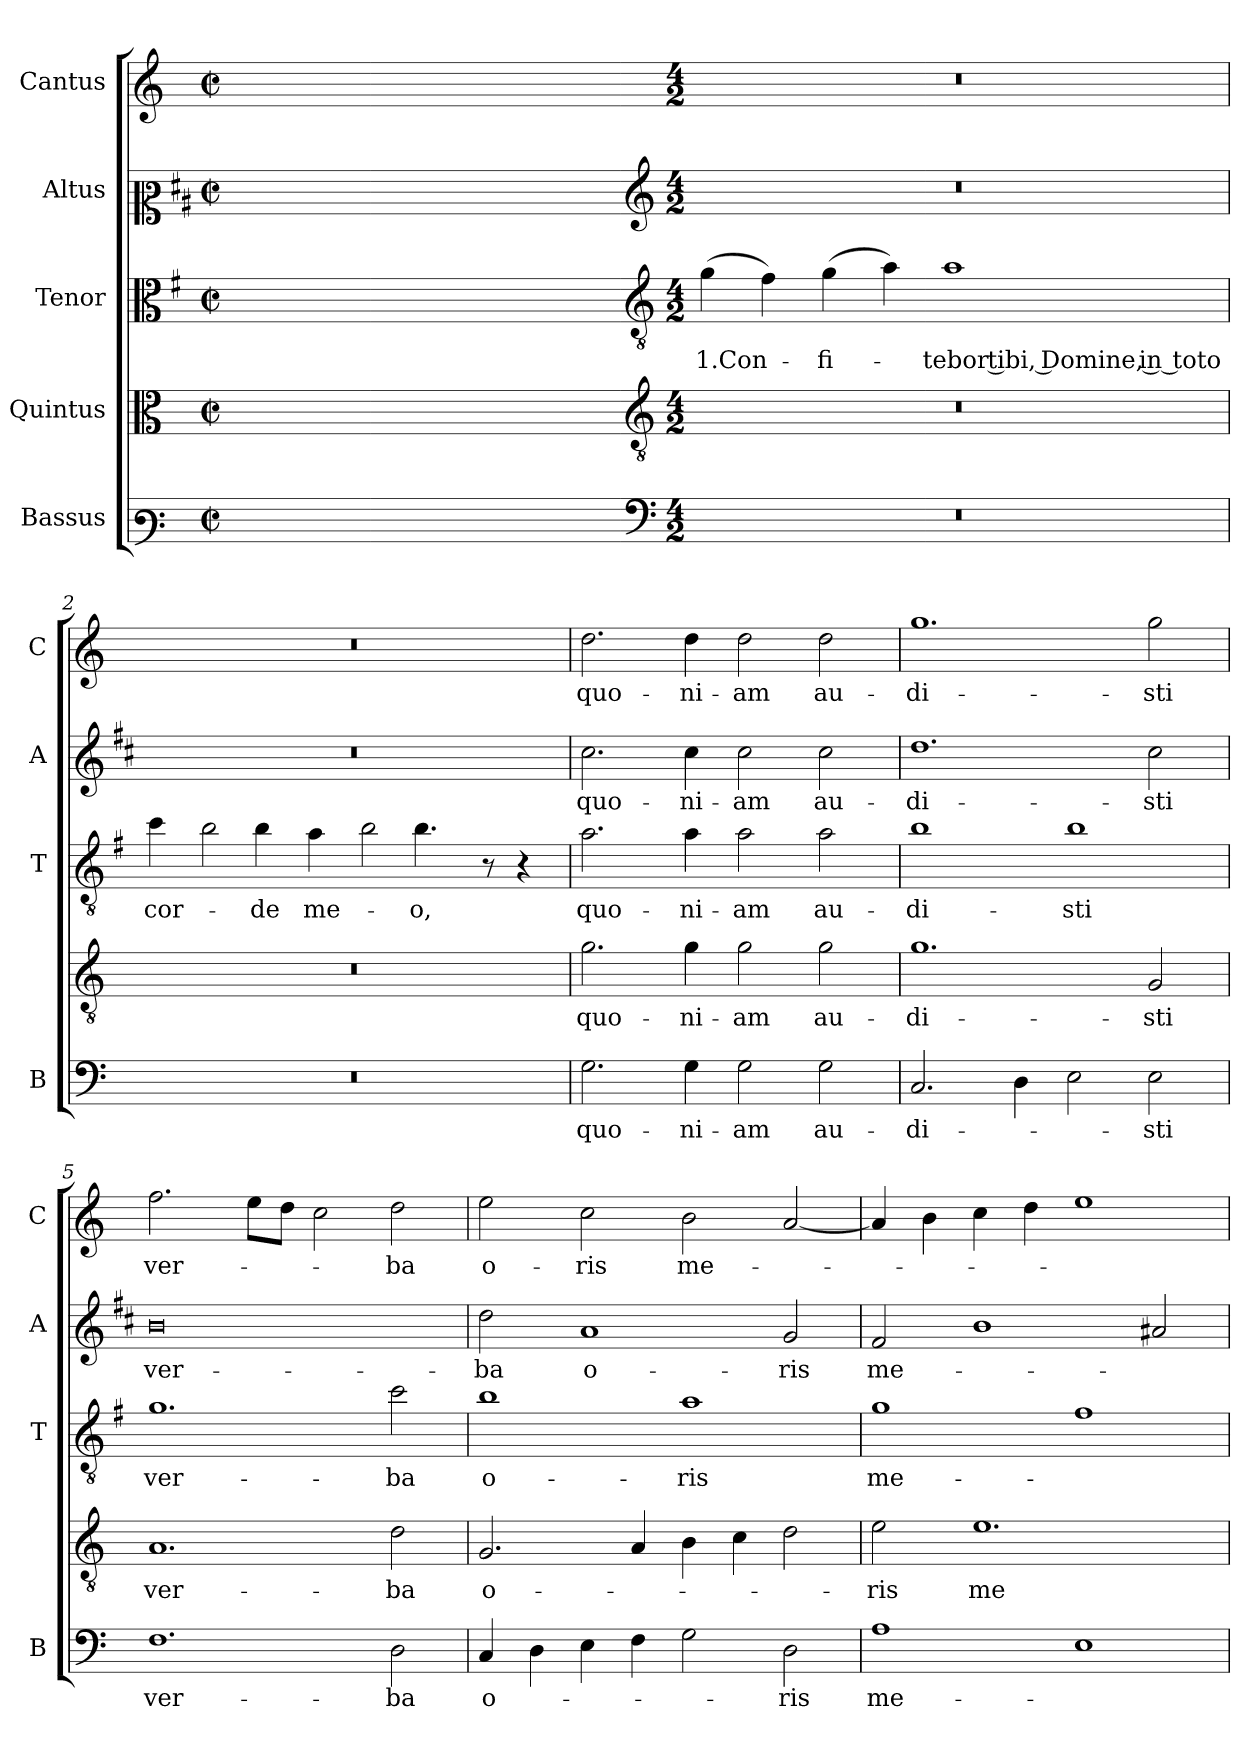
**kern	**text	**kern	**text	**kern	**text	**kern	**text	**kern	**text
*part5	*part5	*part4	*part4	*part3	*part3	*part2	*part2	*part1	*part1
*staff5	*staff5	*staff4	*staff4	*staff3	*staff3	*staff2	*staff2	*staff1	*staff1
*I"Bassus	*	*I"Quintus	*	*I"Tenor	*	*I"Altus	*	*I"Cantus	*
*I'B	*	*	*	*I'T	*	*I'A	*	*I'C	*
*clefF3	*	*clefC3	*	*clefC3	*	*clefC2	*	*clefG2	*
*	*	*	*	*ITrd4c7	*	*ITrd1c2	*	*	*
*k[]	*	*k[]	*	*k[]	*	*k[]	*	*k[]	*
*C:	*	*C:	*	*C:	*	*C:	*	*C:	*
*M2/2	*	*M2/2	*	*M2/2	*	*M2/2	*	*M2/2	*
*met(c|)	*	*met(c|)	*	*met(c|)	*	*met(c|)	*	*met(c|)	*
=	=	=	=	=	=	=	=	=	=
1ryy	.	1ryy	.	1ryy	.	1ryy	.	1ryy	.
=1X-	=1X-	=1X-	=1X-	=1X-	=1X-	=1X-	=1X-	=1X-	=1X-
4ryy	.	4ryy	.	4ryy	.	4ryy	.	4ryy	.
4ryy	.	4ryy	.	4ryy	.	4ryy	.	4ryy	.
4ryy	.	4ryy	.	4ryy	.	4ryy	.	4ryy	.
4ryy	.	4ryy	.	4ryy	.	4ryy	.	4ryy	.
=1-	=1-	=1-	=1-	=1-	=1-	=1-	=1-	=1-	=1-
*clefF4	*	*clefGv2	*	*clefGv2	*	*clefG2	*	*	*
*M4/2	*	*M4/2	*	*M4/2	*	*M4/2	*	*M4/2	*
!	!	!	!	!	!LO:LY:b	!	!	!	!
0r	.	0r	.	(>4c\	1.Con-	0r	.	0r	.
.	.	.	.	4B\)	.	.	.	.	.
!	!	!	!	!	!LO:LY:b	!	!	!	!
.	.	.	.	(>4c\	-fi-	.	.	.	.
.	.	.	.	4d\)	.	.	.	.	.
!	!	!	!	!	!LO:LY:b	!	!	!	!
.	.	.	.	1d	-tebor tibi, Domine, in toto	.	.	.	.
=2	=2	=2	=2	=2	=2	=2	=2	=2	=2
!	!	!	!	!	!LO:LY:b	!	!	!	!
0r	.	0r	.	4f\	cor-	0r	.	0r	.
!	!	!	!	!LO:N:head=open	!	!	!	!	!
.	.	.	.	4e\	.	.	.	.	.
!	!	!	!	!	!LO:LY:b	!	!	!	!
.	.	.	.	4e\	-de	.	.	.	.
!	!	!	!	!	!LO:LY:b	!	!	!	!
.	.	.	.	4d\	me-	.	.	.	.
!	!	!	!	!LO:N:head=open	!	!	!	!	!
.	.	.	.	4e\	.	.	.	.	.
!	!	!	!	!	!LO:LY:b	!	!	!	!
.	.	.	.	4.e\	-o,	.	.	.	.
.	.	.	.	8r	.	.	.	.	.
.	.	.	.	4r	.	.	.	.	.
=3	=3	=3	=3	=3	=3	=3	=3	=3	=3
!	!LO:LY:b	!	!LO:LY:b	!	!LO:LY:b	!	!LO:LY:b	!	!LO:LY:b
2.G\	quo-	2.g\	quo-	2.d\	quo-	2.b\	quo-	2.dd\	quo-
!	!LO:LY:b	!	!LO:LY:b	!	!LO:LY:b	!	!LO:LY:b	!	!LO:LY:b
4G\	-ni-	4g\	-ni-	4d\	-ni-	4b\	-ni-	4dd\	-ni-
!	!LO:LY:b	!	!LO:LY:b	!	!LO:LY:b	!	!LO:LY:b	!	!LO:LY:b
2G\	-am	2g\	-am	2d\	-am	2b\	-am	2dd\	-am
!	!LO:LY:b	!	!LO:LY:b	!	!LO:LY:b	!	!LO:LY:b	!	!LO:LY:b
2G\	au-	2g\	au-	2d\	au-	2b\	au-	2dd\	au-
!!LO:LB:g=z
=4	=4	=4	=4	=4	=4	=4	=4	=4	=4
!	!LO:LY:b	!	!LO:LY:b	!	!LO:LY:b	!	!LO:LY:b	!	!LO:LY:b
2.C/	-di-	1.g	-di-	1e	-di-	1.cc	-di-	1.gg	-di-
4D\	.	.	.	.	.	.	.	.	.
!	!	!	!	!	!LO:LY:b	!	!	!	!
2E\	.	.	.	1e	-sti	.	.	.	.
!	!LO:LY:b	!	!LO:LY:b	!	!	!	!LO:LY:b	!	!LO:LY:b
2E\	-sti	2G/	-sti	.	.	2b\	-sti	2gg\	-sti
=5	=5	=5	=5	=5	=5	=5	=5	=5	=5
!	!LO:LY:b	!	!LO:LY:b	!	!LO:LY:b	!	!LO:LY:b	!	!LO:LY:b
1.F	ver-	1.A	ver-	1.c	ver-	0a	ver-	2.ff\	ver-
.	.	.	.	.	.	.	.	8ee\L	.
.	.	.	.	.	.	.	.	8dd\J	.
.	.	.	.	.	.	.	.	2cc\	.
!	!LO:LY:b	!	!LO:LY:b	!	!LO:LY:b	!	!	!	!LO:LY:b
2D\	-ba	2d\	-ba	2f\	-ba	.	.	2dd\	-ba
=6	=6	=6	=6	=6	=6	=6	=6	=6	=6
!	!LO:LY:b	!	!LO:LY:b	!	!LO:LY:b	!	!LO:LY:b	!	!LO:LY:b
4C/	o-	2.G/	o-	1e	o-	2cc\	-ba	2ee\	o-
4D\	.	.	.	.	.	.	.	.	.
!	!	!	!	!	!	!	!LO:LY:b	!	!LO:LY:b
4E\	.	.	.	.	.	1g	o-	2cc\	-ris
4F\	.	4A/	.	.	.	.	.	.	.
!	!	!	!	!	!LO:LY:b	!	!	!	!LO:LY:b
2G\	.	4B\	.	1d	-ris	.	.	2b\	me-
.	.	4c\	.	.	.	.	.	.	.
!	!LO:LY:b	!	!	!	!	!	!LO:LY:b	!	!
2D\	-ris	2d\	.	.	.	2f/	-ris	[2a/	.
=7	=7	=7	=7	=7	=7	=7	=7	=7	=7
!	!LO:LY:b	!	!LO:LY:b	!	!LO:LY:b	!	!LO:LY:b	!	!
1A	me-	2e\	-ris	1c	me-	2e/	me-	4a/]	.
.	.	.	.	.	.	.	.	4b\	.
!	!	!	!LO:LY:b	!	!	!	!	!	!
.	.	1.e	me-	.	.	1a	.	4cc\	.
.	.	.	.	.	.	.	.	4dd\	.
1E	.	.	.	1B	.	.	.	1ee	.
.	.	.	.	.	.	2g#X/	.	.	.
=	=	=	=	=	=	=	=	=	=
*-	*-	*-	*-	*-	*-	*-	*-	*-	*-
